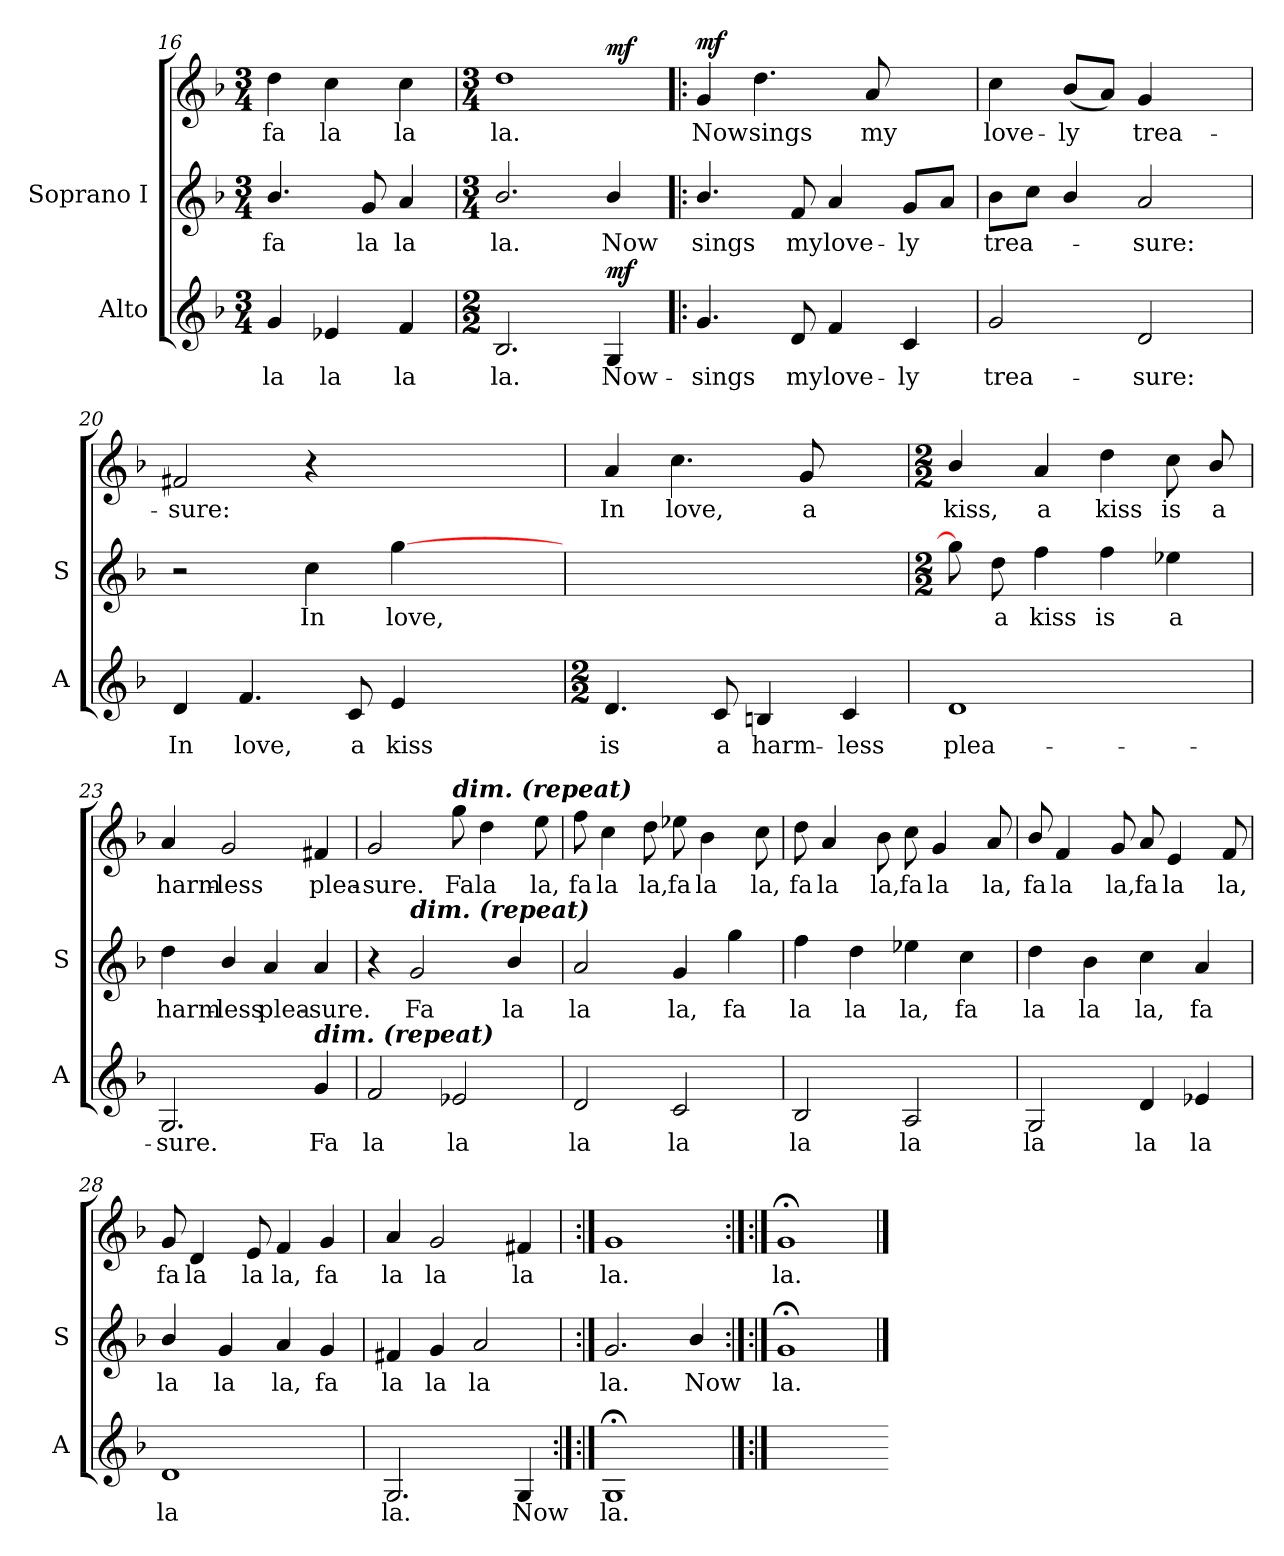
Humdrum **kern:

**kern	**text	**dynam	**kern	**text	**kern	**text	**dynam
*part2	*part2	*part2	*part1	*part1	*part1	*part1	*part1
*staff3	*staff3	*staff3	*staff2	*staff2	*staff1	*staff1	*staff1/2
*I"Alto	*	*	*I"Soprano I	*	*	*	*
*I'A	*	*	*I'S	*	*	*	*
*clefG2	*	*	*clefG2	*	*clefG2	*	*
*k[b-]	*	*	*k[b-]	*	*k[b-]	*	*
*F:	*	*	*F:	*	*F:	*	*
*M3/4	*	*	*M3/4	*	*M3/4	*	*
=16	=16	=16	=16	=16	=16	=16	=16
!	!LO:LY:b	!	!	!LO:LY:b	!	!LO:LY:b	!
4g	la	.	4.b-/	fa	4dd	fa	.
!	!LO:LY:b	!	!	!	!	!LO:LY:b	!
4e-X	la	.	.	.	4cc	la	.
!	!	!	!	!LO:LY:b	!	!	!
.	.	.	8g	la	.	.	.
!	!LO:LY:b	!	!	!LO:LY:b	!	!LO:LY:b	!
4f	la	.	4a	la	4cc	la	.
=17	=17	=17	=17	=17	=17	=17	=17
*M2/2	*	*	*M3/4	*	*M3/4	*	*
!	!LO:LY:b	!	!	!LO:LY:b	!	!LO:LY:b	!
2.B-	la.	.	2.b-/	la.	1dd	la.	.
!	!LO:LY:b	!LO:DY:b	!	!LO:LY:b	!	!	!LO:DY:b=2
4G	Now-	mf	4b-/	Now	.	.	mf
=18!|:	=18!|:	=18!|:	=18!|:	=18!|:	=18!|:	=18!|:	=18!|:
!	!LO:LY:b	!	!	!LO:LY:b	!	!LO:LY:b	!LO:DY:b
4.g	-sings	.	4.b-/	sings	4g	Now	mf
!	!	!	!	!	!	!LO:LY:b	!
.	.	.	.	.	4.dd	sings	.
!	!LO:LY:b	!	!	!LO:LY:b	!	!	!
8d	my	.	8f	my	.	.	.
!	!LO:LY:b	!	!	!LO:LY:b	!	!	!
4f	love-	.	4a	love-	.	.	.
!	!	!	!	!	!	!LO:LY:b	!
.	.	.	.	.	8a	my	.
!	!LO:LY:b	!	!	!LO:LY:b	!	!	!
4c	-ly	.	8gL	-ly	4ryy	.	.
.	.	.	8aJ	.	.	.	.
=19	=19	=19	=19	=19	=19	=19	=19
!	!LO:LY:b	!	!	!LO:LY:b	!	!LO:LY:b	!
2g	trea-	.	8b-L	-trea-	4cc	love-	.
.	.	.	8ccJ	.	.	.	.
!	!	!	!	!	!	!LO:LY:b	!
.	.	.	4b-/	.	(<8b-L	-ly	.
.	.	.	.	.	8aJ)	.	.
!	!LO:LY:b	!	!	!LO:LY:b	!	!LO:LY:b	!
2d	-sure:	.	2a	sure:	4g	trea-	.
.	.	.	.	.	4ryy	.	.
=20	=20	=20	=20	=20	=20	=20	=20
!	!LO:LY:b	!	!	!	!	!LO:LY:b	!
4d	In	.	2r	.	2f#X	sure:	.
!	!LO:LY:b	!	!	!	!	!	!
4.f	love,	.	.	.	.	.	.
!	!	!	!	!LO:LY:b	!	!	!
.	.	.	4cc	In	4r	.	.
!	!LO:LY:b	!	!	!	!	!	!
8c	a	.	.	.	.	.	.
!	!LO:LY:b	!	!	!LO:LY:b	!	!	!
4e	kiss	.	[4gg	love,	4ryy	.	.
!!LO:LB:g=z
=21	=21	=21	=21	=21	=21	=21	=21
*M2/2	*	*	*	*	*	*	*
!	!LO:LY:b	!	!	!	!	!LO:LY:b	!
4.d	is	.	1ryy	.	4a	In	.
!	!	!	!	!	!	!LO:LY:b	!
.	.	.	.	.	4.cc	love,	.
!	!LO:LY:b	!	!	!	!	!	!
8c	a	.	.	.	.	.	.
!	!LO:LY:b	!	!	!	!	!	!
4Bn	harm-	.	.	.	.	.	.
!	!	!	!	!	!	!LO:LY:b	!
.	.	.	.	.	8g	a	.
!	!LO:LY:b	!	!	!	!	!	!
4c	-less	.	.	.	4ryy	.	.
!!LO:LB:g=z
=22	=22	=22	=22	=22	=22	=22	=22
*	*	*	*M2/2	*	*M2/2	*	*
!	!LO:LY:b	!	!	!	!	!LO:LY:b	!
1d	plea-	.	8gg]	.	4b-/	kiss,	.
!	!	!	!	!LO:LY:b	!	!	!
.	.	.	8dd	a	.	.	.
!	!	!	!	!LO:LY:b	!	!LO:LY:b	!
.	.	.	4ff	kiss	4a	a	.
!	!	!	!	!LO:LY:b	!	!LO:LY:b	!
.	.	.	4ff	is	4dd	kiss	.
!	!	!	!	!LO:LY:b	!	!LO:LY:b	!
.	.	.	4ee-X	a	8cc	is	.
!	!	!	!	!	!	!LO:LY:b	!
.	.	.	.	.	8b-/	a	.
=23	=23	=23	=23	=23	=23	=23	=23
!	!LO:LY:b	!	!	!LO:LY:b	!	!LO:LY:b	!
2.G	-sure.	.	4dd	-harm-	4a	harm-	.
!	!	!	!	!LO:LY:b	!	!LO:LY:b	!
.	.	.	4b-/	-less	2g	-less	.
!	!	!	!	!LO:LY:b	!	!	!
.	.	.	4a	plea-	.	.	.
!LO:TX:a:Bi:t=dim. (repeat)	!	!	!	!	!	!	!
!	!LO:LY:b	!	!	!LO:LY:b	!	!LO:LY:b	!
4g	Fa	.	4a	-sure.	4f#X	plea-	.
=24	=24	=24	=24	=24	=24	=24	=24
!	!LO:LY:b	!	!	!	!	!LO:LY:b	!
2f	la	.	4r	.	2g	sure.	.
!	!	!	!LO:TX:a:Bi:t=dim. (repeat)	!	!	!	!
!	!	!	!	!LO:LY:b	!	!	!
.	.	.	2g	Fa	.	.	.
!	!	!	!	!	!LO:TX:a:Bi:t=dim. (repeat)	!	!
!	!LO:LY:b	!	!	!	!	!LO:LY:b	!
2e-X	la	.	.	.	8gg	Fa	.
!	!	!	!	!	!	!LO:LY:b	!
.	.	.	.	.	4dd	la	.
!	!	!	!	!LO:LY:b	!	!	!
.	.	.	4b-/	la	.	.	.
!	!	!	!	!	!	!LO:LY:b	!
.	.	.	.	.	8ee	la,	.
=25	=25	=25	=25	=25	=25	=25	=25
!	!LO:LY:b	!	!	!LO:LY:b	!	!LO:LY:b	!
2d	la	.	2a	la	8ff	fa	.
!	!	!	!	!	!	!LO:LY:b	!
.	.	.	.	.	4cc	la	.
!	!	!	!	!	!	!LO:LY:b	!
.	.	.	.	.	8dd	la,	.
!	!LO:LY:b	!	!	!LO:LY:b	!	!LO:LY:b	!
2c	la	.	4g	la,	8ee-X	fa	.
!	!	!	!	!	!	!LO:LY:b	!
.	.	.	.	.	4b-	la	.
!	!	!	!	!LO:LY:b	!	!	!
.	.	.	4gg	fa	.	.	.
!	!	!	!	!	!	!LO:LY:b	!
.	.	.	.	.	8cc	la,	.
!!LO:LB:g=z
=26	=26	=26	=26	=26	=26	=26	=26
!	!LO:LY:b	!	!	!LO:LY:b	!	!LO:LY:b	!
2B-	la	.	4ff	la	8dd	fa	.
!	!	!	!	!	!	!LO:LY:b	!
.	.	.	.	.	4a	la	.
!	!	!	!	!LO:LY:b	!	!	!
.	.	.	4dd	la	.	.	.
!	!	!	!	!	!	!LO:LY:b	!
.	.	.	.	.	8b-	la,	.
!	!LO:LY:b	!	!	!LO:LY:b	!	!LO:LY:b	!
2A	la	.	4ee-X	la,	8cc	fa	.
!	!	!	!	!	!	!LO:LY:b	!
.	.	.	.	.	4g	la	.
!	!	!	!	!LO:LY:b	!	!	!
.	.	.	4cc	fa	.	.	.
!	!	!	!	!	!	!LO:LY:b	!
.	.	.	.	.	8a	la,	.
!!LO:LB:g=z
=27	=27	=27	=27	=27	=27	=27	=27
!	!LO:LY:b	!	!	!LO:LY:b	!	!LO:LY:b	!
2G	la	.	4dd	la	8b-/	fa	.
!	!	!	!	!	!	!LO:LY:b	!
.	.	.	.	.	4f	la	.
!	!	!	!	!LO:LY:b	!	!	!
.	.	.	4b-	la	.	.	.
!	!	!	!	!	!	!LO:LY:b	!
.	.	.	.	.	8g	la,	.
!	!LO:LY:b	!	!	!LO:LY:b	!	!LO:LY:b	!
4d	la	.	4cc	la,	8a	fa	.
!	!	!	!	!	!	!LO:LY:b	!
.	.	.	.	.	4e	la	.
!	!LO:LY:b	!	!	!LO:LY:b	!	!	!
4e-X	la	.	4a	fa	.	.	.
!	!	!	!	!	!	!LO:LY:b	!
.	.	.	.	.	8f	la,	.
=28	=28	=28	=28	=28	=28	=28	=28
!	!LO:LY:b	!	!	!LO:LY:b	!	!LO:LY:b	!
1d	la	.	4b-/	la	8g	fa	.
!	!	!	!	!	!	!LO:LY:b	!
.	.	.	.	.	4d	la	.
!	!	!	!	!LO:LY:b	!	!	!
.	.	.	4g	la	.	.	.
!	!	!	!	!	!	!LO:LY:b	!
.	.	.	.	.	8e	la	.
!	!	!	!	!LO:LY:b	!	!LO:LY:b	!
.	.	.	4a	la,	4f	la,	.
!	!	!	!	!LO:LY:b	!	!LO:LY:b	!
.	.	.	4g	fa	4g	fa	.
=29	=29	=29	=29	=29	=29	=29	=29
!	!LO:LY:b	!	!	!LO:LY:b	!	!LO:LY:b	!
2.G	la.	.	4f#X	la	4a	la	.
!	!	!	!	!LO:LY:b	!	!LO:LY:b	!
.	.	.	4g	la	2g	la	.
!	!	!	!	!LO:LY:b	!	!	!
.	.	.	2a	la	.	.	.
!	!LO:LY:b	!	!	!	!	!LO:LY:b	!
4G	Now	.	.	.	4f#X	la	.
=30:|!	=30	=30	=30	=30	=30	=30	=30
!	!LO:LY:b	!	!	!LO:LY:b	!	!LO:LY:b	!
1G;<	la.	.	2.g	la.	1g	la.	.
!	!	!	!	!LO:LY:b	!	!	!
.	.	.	4b-/	Now	.	.	.
==31	=31:|!	=31:|!	=31:|!	=31:|!	=31:|!	=31:|!	=31:|!
!	!	!	!	!LO:LY:b	!	!LO:LY:b	!
1ryy	.	.	1g;<	la.	1g;<	la.	.
=	==	==	==	==	==	==	==
*-	*-	*-	*-	*-	*-	*-	*-
